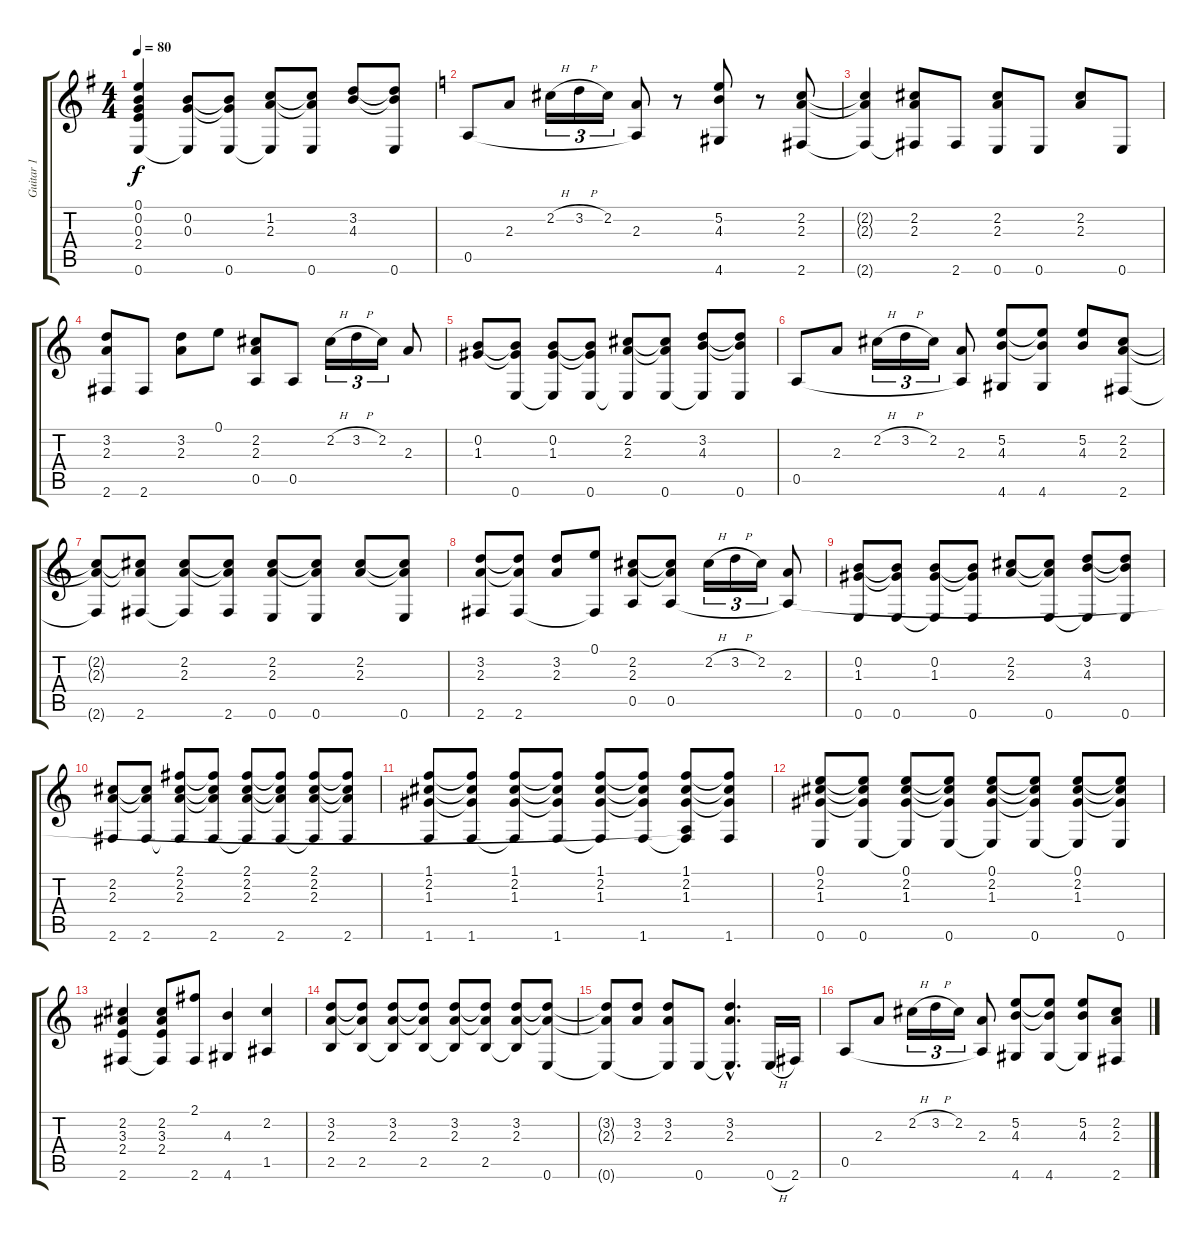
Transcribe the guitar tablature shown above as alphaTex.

\track ("Guitar 1" "Guitar 1") {instrument acousticguitarnylon}
\staff {score tabs}
\tuning (E4 B3 G3 D3 A2 E2) {hide}
\ts (4 4)
\tempo 80
\clef g2
\ks g
(0.1 0.2 0.3 2.4 0.6{t}).4{dy f} (0.2 0.3 0.6{t}).8 (0.2{t} 0.3{t} 0.6).8 (1.2 2.3 0.6{t}).8 (1.2{t} 2.3{t} 0.6).8 (3.2 4.3).8 (3.2{t} 4.3{t} 0.6).8 |
\ks c
0.5.8 2.3.8 2.2{h}.16{tu (3 2)} 3.2{h}.16{tu (3 2)} 2.2.16{tu (3 2)} (2.3 0.5{t}).8 r.8 (5.2 4.3 4.6).8 r.8 (2.2 2.3 2.6).8 |
(2.2{t} 2.3{t} 2.6{t}).4 (2.2 2.3 2.6{t}).8 2.6.8 (2.2 2.3 0.6).8 0.6.8 (2.2 2.3).8 0.6.8 |
(3.2 2.3 2.6).8 2.6.8 (3.2 2.3).8 0.1.8 (2.2 2.3 0.5).8 0.5.8 2.2{h}.16{tu (3 2)} 3.2{h}.16{tu (3 2)} 2.2.16{tu (3 2)} 2.3.8 |
(0.2 1.3).8 (0.2{t} 1.3{t} 0.6).8 (0.2 1.3 0.6{t}).8 (0.2{t} 1.3{t} 0.6).8 (2.2 2.3 0.6{t}).8 (2.2{t} 2.3{t} 0.6).8 (3.2 4.3 0.6{t}).8 (3.2{t} 4.3{t} 0.6).8 |
0.5.8 2.3.8 2.2{h}.16{tu (3 2)} 3.2{h}.16{tu (3 2)} 2.2.16{tu (3 2)} (2.3 0.5{t}).8 (5.2 4.3 4.6).8 (5.2{t} 4.3{t} 4.6).8 (5.2 4.3).8 (2.2 2.3 2.6).8 |
(2.2{t} 2.3{t} 2.6{t}).8 (2.2{t} 2.3{t} 2.6).8 (2.2 2.3 2.6{t}).8 (2.2{t} 2.3{t} 2.6).8 (2.2 2.3 0.6).8 (2.2{t} 2.3{t} 0.6).8 (2.2 2.3).8 (2.2{t} 2.3{t} 0.6).8 |
(3.2 2.3 2.6).8 (3.2{t} 2.3{t} 2.6).8 (3.2 2.3).8 (0.1 2.6{t}).8 (2.2 2.3 0.5).8 (2.2{t} 2.3{t} 0.5).8 2.2{h}.16{tu (3 2)} 3.2{h}.16{tu (3 2)} 2.2.16{tu (3 2)} (2.3 0.5{t}).8 |
(0.2 1.3 0.6).8 (0.2{t} 1.3{t} 0.6).8 (0.2 1.3 0.6{t}).8 (0.2{t} 1.3{t} 0.6).8 (2.2 2.3).8 (2.2{t} 2.3{t} 0.6).8 (3.2 4.3 0.6{t}).8 (3.2{t} 4.3{t} 0.6).8 |
(2.2 2.3 2.6).8 (2.2{t} 2.3{t} 2.6).8 (2.1 2.2 2.3 2.6{t}).8 (2.1{t} 2.2{t} 2.3{t} 2.6).8 (2.1 2.2 2.3 2.6{t}).8 (2.1{t} 2.2{t} 2.3{t} 2.6).8 (2.1 2.2 2.3 2.6{t}).8 (2.1{t} 2.2{t} 2.3{t} 2.6).8 |
(1.1 2.2 1.3 1.6).8 (1.1{t} 2.2{t} 1.3{t} 1.6).8 (1.1 2.2 1.3 1.6{t}).8 (1.1{t} 2.2{t} 1.3{t} 1.6).8 (1.1 2.2 1.3 1.6{t}).8 (1.1{t} 2.2{t} 1.3{t} 1.6).8 (1.1 2.2 1.3 0.5{t} 1.6{t}).8 (1.1{t} 2.2{t} 1.3{t} 1.6).8 |
(0.1 2.2 1.3 0.6).8 (0.1{t} 2.2{t} 1.3{t} 0.6).8 (0.1 2.2 1.3 0.6{t}).8 (0.1{t} 2.2{t} 1.3{t} 0.6).8 (0.1 2.2 1.3 0.6{t}).8 (0.1{t} 2.2{t} 1.3{t} 0.6).8 (0.1 2.2 1.3 0.6{t}).8 (0.1{t} 2.2{t} 1.3{t} 0.6).8 |
(2.2 3.3 2.4 2.6).4 (2.2 3.3 2.4 2.6{t}).8 (2.1 2.6).8 (4.3 4.6).4 (2.2 1.5).4 |
(3.2 2.3 2.5).8 (3.2{t} 2.3{t} 2.5).8 (3.2 2.3 2.5{t}).8 (3.2{t} 2.3{t} 2.5).8 (3.2 2.3 2.5{t}).8 (3.2{t} 2.3{t} 2.5).8 (3.2 2.3 2.5{t}).8 (3.2{t} 2.3{t} 0.6).8 |
(3.2{t} 2.3{t} 0.6{t}).8 (3.2 2.3).8 (3.2 2.3 0.6{t}).8 0.6.8 (3.2{hac} 2.3{hac} 0.6{hac t}).4{d} 0.6{h}.16 2.6.16 |
0.5.8 2.3.8 2.2{h}.16{tu (3 2)} 3.2{h}.16{tu (3 2)} 2.2.16{tu (3 2)} (2.3 0.5{t}).8 (5.2 4.3 4.6).8 (5.2{t} 4.3{t} 4.6).8 (5.2 4.3 4.6{t}).8 (2.2 2.3 2.6).8
